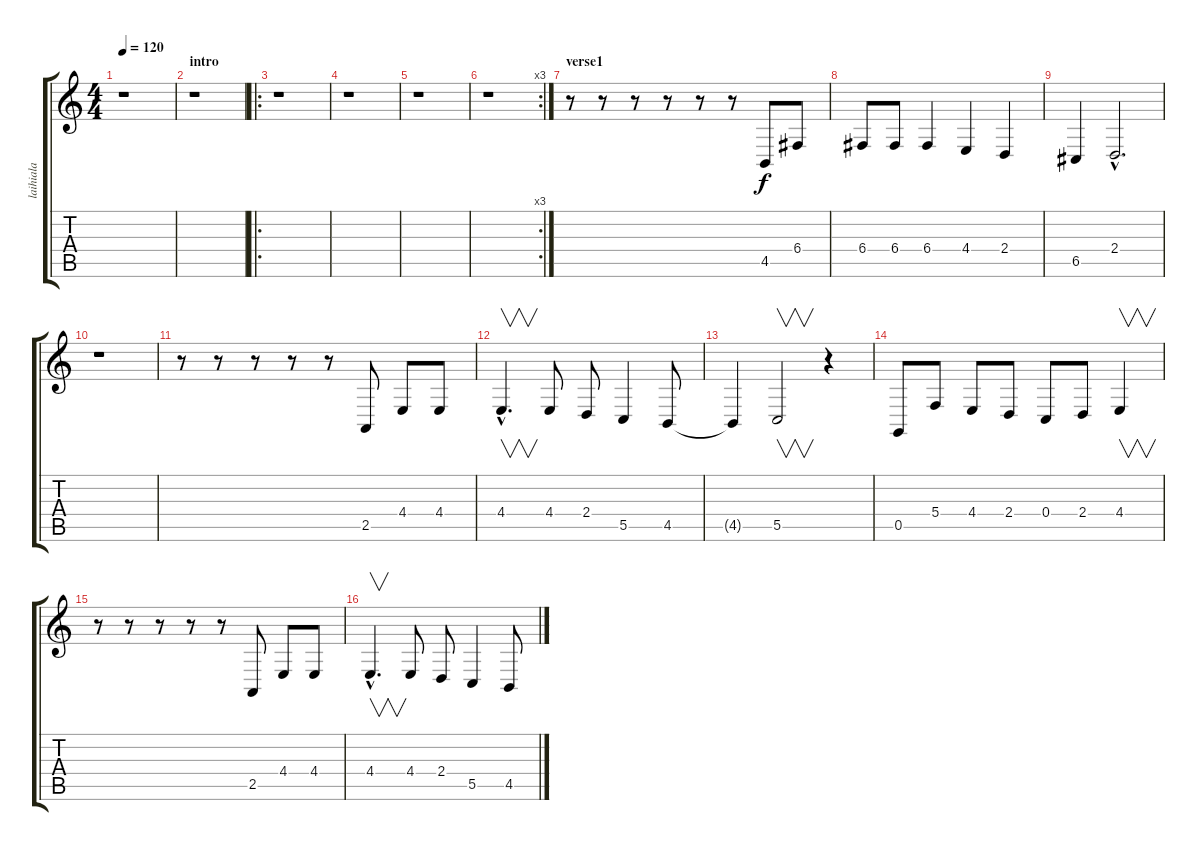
\track ("laihiala" "laihiala") {instrument lead6voice}
\staff {score tabs}
\tuning (D4 A3 F3 C3 G2 D2) {hide}
\ts (4 4)
\tempo 120
\clef g2
\ks c
r.1{dy f instrument lead6voice} |
\section ("" "intro")
r.1 |
\ro
r.1 |
r.1 |
r.1 |
\rc 3
r.1 |
\section ("" "verse1")
r.8 r.8 r.8 r.8 r.8 r.8 4.5.8 6.4.8 |
6.4.8 6.4.8 6.4.4 4.4.4 2.4.4 |
6.5.4 2.4{hac}.2{d} |
r.1 |
r.8 r.8 r.8 r.8 r.8 2.5.8 4.4.8 4.4.8 |
4.4{hac}.4{v d} 4.4.8 2.4.8 5.5.4 4.5.8 |
4.5{t}.4 5.5.2{v} r.4 |
0.5.8 5.4.8 4.4.8 2.4.8 0.4.8 2.4.8 4.4.4{v} |
r.8 r.8 r.8 r.8 r.8 2.5.8 4.4.8 4.4.8 |
4.4{hac}.4{v d} 4.4.8 2.4.8 5.5.4 4.5.8
